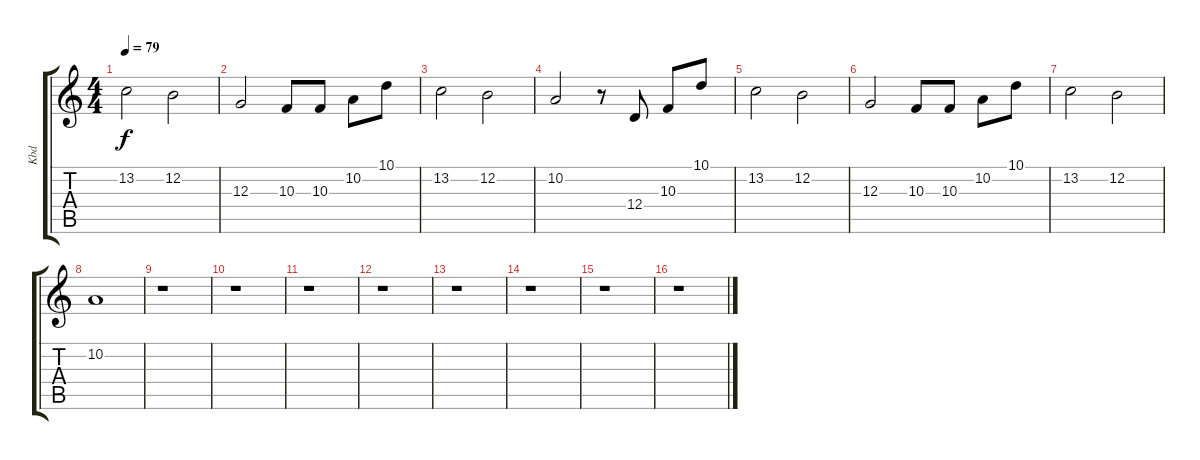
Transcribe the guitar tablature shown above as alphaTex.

\track ("Kbd" "Kbd") {instrument synthvoice}
\staff {score tabs}
\tuning (E4 B3 G3 D3 A2 E2) {hide}
\ts (4 4)
\tempo 79
\clef g2
\ks c
13.2.2{dy f} 12.2.2 |
12.3.2 10.3.8 10.3.8 10.2.8 10.1.8 |
13.2.2 12.2.2 |
10.2.2 r.8 12.4.8 10.3.8 10.1.8 |
13.2.2 12.2.2 |
12.3.2 10.3.8 10.3.8 10.2.8 10.1.8 |
13.2.2 12.2.2 |
10.2.1 |
r.1 |
r.1 |
r.1 |
r.1 |
r.1 |
r.1 |
r.1 |
r.1
